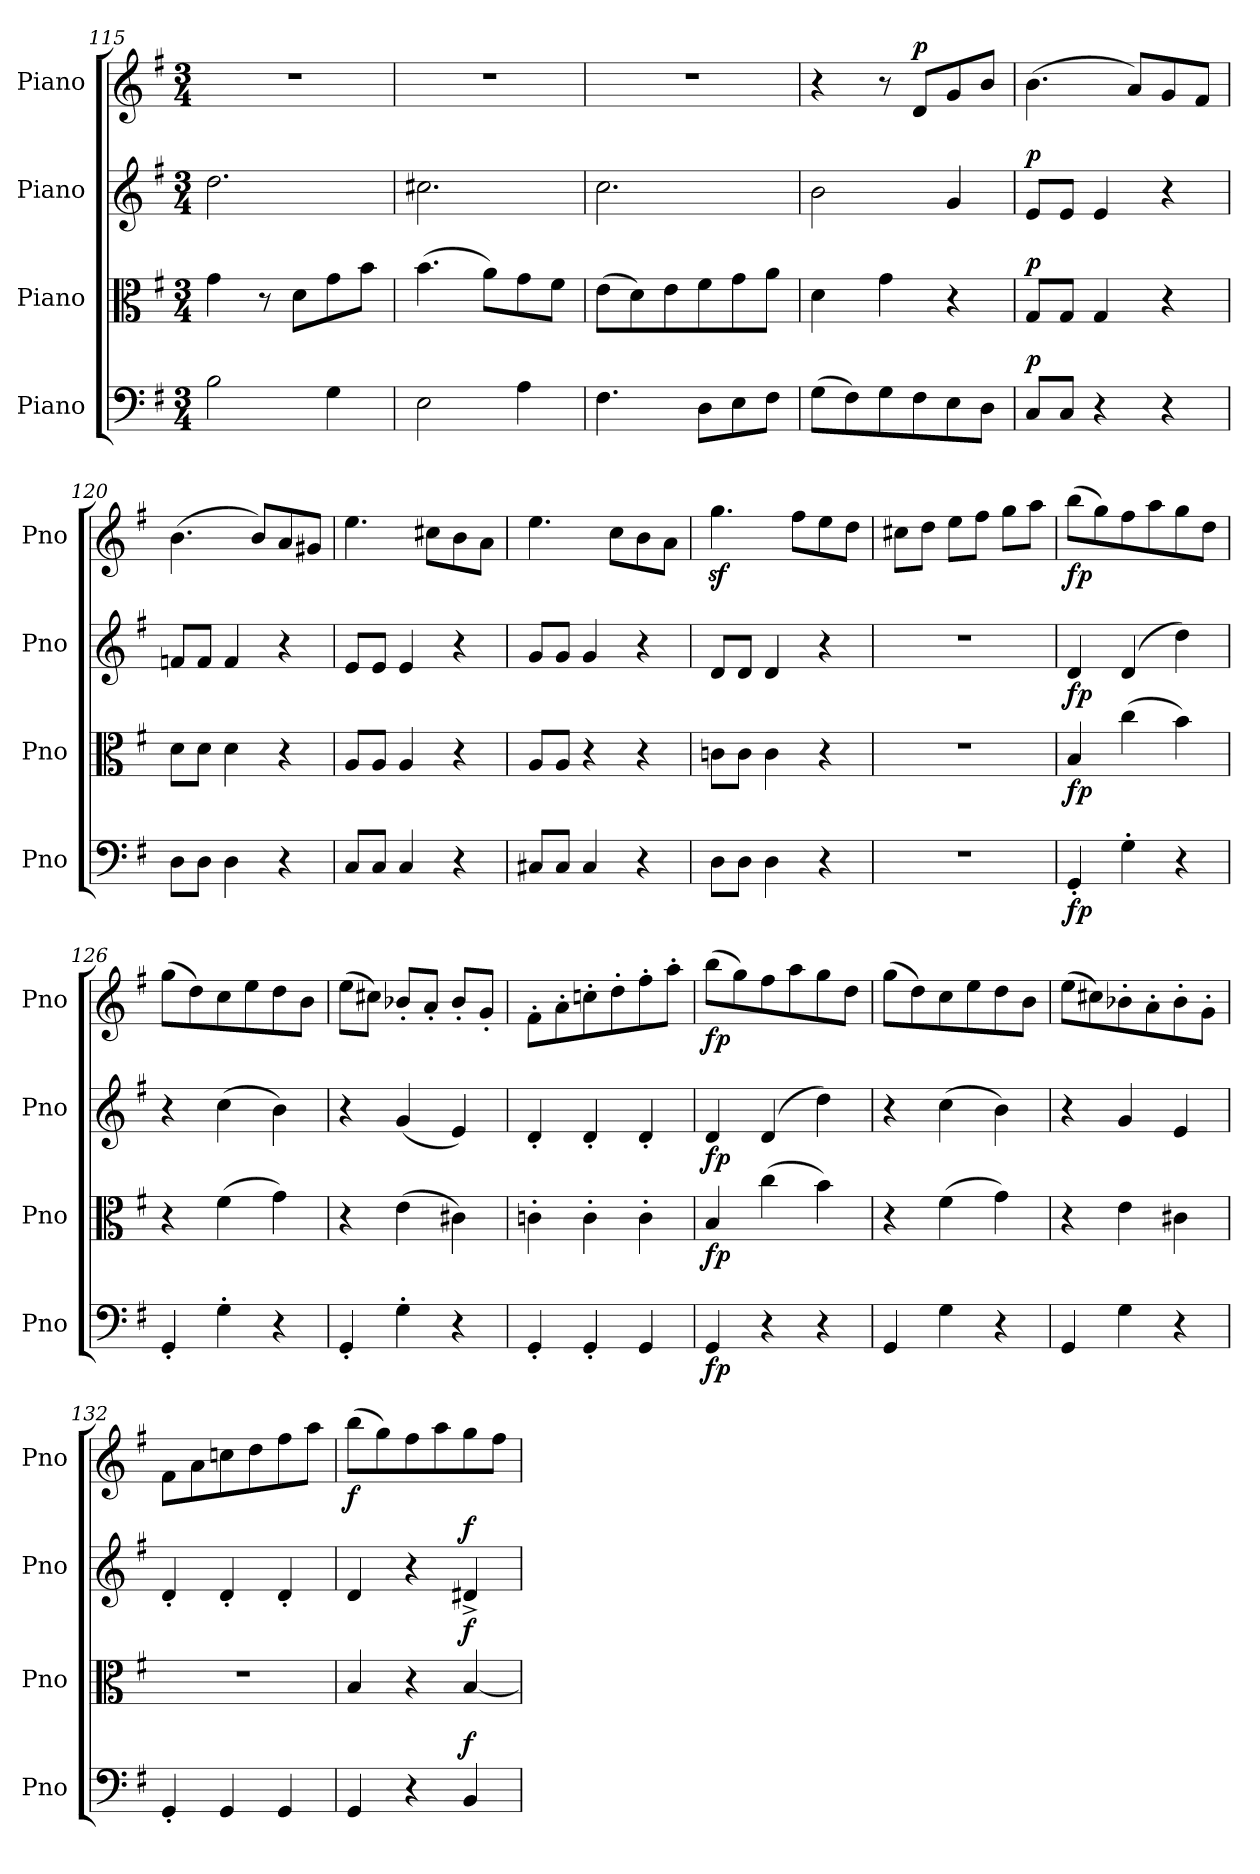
**kern	**dynam	**kern	**dynam	**kern	**dynam	**kern	**dynam
*part4	*part4	*part3	*part3	*part2	*part2	*part1	*part1
*staff4	*staff4	*staff3	*staff3	*staff2	*staff2	*staff1	*staff1
*I"Piano	*	*I"Piano	*	*I"Piano	*	*I"Piano	*
*I'Pno	*	*I'Pno	*	*I'Pno	*	*I'Pno	*
*clefF4	*	*clefC3	*	*clefG2	*	*clefG2	*
*k[f#]	*	*k[f#]	*	*k[f#]	*	*k[f#]	*
*M3/4	*	*M3/4	*	*M3/4	*	*M3/4	*
=115	=115	=115	=115	=115	=115	=115	=115
2B\	.	4g\	.	2.dd\	.	2.r	.
.	.	8r	.	.	.	.	.
.	.	8d\L	.	.	.	.	.
4G\	.	8g\	.	.	.	.	.
.	.	8b\J	.	.	.	.	.
=116	=116	=116	=116	=116	=116	=116	=116
2E\	.	(4.b\	.	2.cc#X\	.	2.r	.
.	.	8a\L)	.	.	.	.	.
4A\	.	8g\	.	.	.	.	.
.	.	8f#\J	.	.	.	.	.
=117	=117	=117	=117	=117	=117	=117	=117
4.F#\	.	(8e\L	.	2.cc\	.	2.r	.
.	.	8d\)	.	.	.	.	.
.	.	8e\	.	.	.	.	.
8D\L	.	8f#\	.	.	.	.	.
8E\	.	8g\	.	.	.	.	.
8F#\J	.	8a\J	.	.	.	.	.
=118	=118	=118	=118	=118	=118	=118	=118
(8G\L	.	4d\	.	2b\	.	4r	.
8F#\)	.	.	.	.	.	.	.
8G\	.	4g\	.	.	.	8r	.
!	!	!	!	!	!	!	!LO:DY:a
8F#\	.	.	.	.	.	8d/L	p
8E\	.	4r	.	4g/	.	8g/	.
8D\J	.	.	.	.	.	8b/J	.
=119	=119	=119	=119	=119	=119	=119	=119
!	!LO:DY:a	!	!LO:DY:a	!	!LO:DY:a	!	!
8C/L	p	8G/L	p	8e/L	p	(4.b\	.
8C/J	.	8G/J	.	8e/J	.	.	.
4r	.	4G/	.	4e/	.	.	.
.	.	.	.	.	.	8a/L)	.
4r	.	4r	.	4r	.	8g/	.
.	.	.	.	.	.	8f#/J	.
=120	=120	=120	=120	=120	=120	=120	=120
8D\L	.	8d\L	.	8fn/L	.	(4.b\	.
8D\J	.	8d\J	.	8f/J	.	.	.
4D\	.	4d\	.	4f/	.	.	.
.	.	.	.	.	.	8b/L)	.
4r	.	4r	.	4r	.	8a/	.
.	.	.	.	.	.	8g#X/J	.
=121	=121	=121	=121	=121	=121	=121	=121
8C/L	.	8A/L	.	8e/L	.	4.ee\	.
8C/J	.	8A/J	.	8e/J	.	.	.
4C/	.	4A/	.	4e/	.	.	.
.	.	.	.	.	.	8cc#X\L	.
4r	.	4r	.	4r	.	8b\	.
.	.	.	.	.	.	8a\J	.
=122	=122	=122	=122	=122	=122	=122	=122
8C#X/L	.	8A/L	.	8g/L	.	4.ee\	.
8C#/J	.	8A/J	.	8g/J	.	.	.
4C#/	.	4r	.	4g/	.	.	.
.	.	.	.	.	.	8cc\L	.
4r	.	4r	.	4r	.	8b\	.
.	.	.	.	.	.	8a\J	.
=123	=123	=123	=123	=123	=123	=123	=123
8D\L	.	8cn\L	.	8d/L	.	4.ggz>\	.
8D\J	.	8c\J	.	8d/J	.	.	.
4D\	.	4c\	.	4d/	.	.	.
.	.	.	.	.	.	8ff#\L	.
4r	.	4r	.	4r	.	8ee\	.
.	.	.	.	.	.	8dd\J	.
=124	=124	=124	=124	=124	=124	=124	=124
2.r	.	2.r	.	2.r	.	8cc#X\L	.
.	.	.	.	.	.	8dd\J	.
.	.	.	.	.	.	8ee\L	.
.	.	.	.	.	.	8ff#\J	.
.	.	.	.	.	.	8gg\L	.
.	.	.	.	.	.	8aa\J	.
=125	=125	=125	=125	=125	=125	=125	=125
!	!LO:DY:b	!	!LO:DY:b	!	!LO:DY:b	!	!LO:DY:b
4GG'/	fp	4B/	fp	4d/	fp	(8bb\L	fp
.	.	.	.	.	.	8gg\)	.
4G'\	.	(4cc\	.	(4d/	.	8ff#\	.
.	.	.	.	.	.	8aa\	.
4r	.	4b\)	.	4dd\)	.	8gg\	.
.	.	.	.	.	.	8dd\J	.
=126	=126	=126	=126	=126	=126	=126	=126
4GG'/	.	4r	.	4r	.	(8gg\L	.
.	.	.	.	.	.	8dd\)	.
4G'\	.	(4f#\	.	(4cc\	.	8cc\	.
.	.	.	.	.	.	8ee\	.
4r	.	4g\)	.	4b\)	.	8dd\	.
.	.	.	.	.	.	8b\J	.
=127	=127	=127	=127	=127	=127	=127	=127
4GG'/	.	4r	.	4r	.	(8ee\L	.
.	.	.	.	.	.	8cc#X\J)	.
4G'\	.	(4e\	.	(4g/	.	8b-X'/L	.
.	.	.	.	.	.	8a'/J	.
4r	.	4c#X\)	.	4e/)	.	8b-'/L	.
.	.	.	.	.	.	8g'/J	.
=128	=128	=128	=128	=128	=128	=128	=128
4GG'/	.	4cn'\	.	4d'/	.	8f#'\L	.
.	.	.	.	.	.	8a'\	.
4GG'/	.	4c'\	.	4d'/	.	8ccn'\	.
.	.	.	.	.	.	8dd'\	.
4GG/	.	4c'\	.	4d'/	.	8ff#'\	.
.	.	.	.	.	.	8aa'\J	.
=129	=129	=129	=129	=129	=129	=129	=129
!	!LO:DY:b	!	!LO:DY:b	!	!LO:DY:b	!	!LO:DY:b
4GG/	fp	4B/	fp	4d/	fp	(8bb\L	fp
.	.	.	.	.	.	8gg\)	.
4r	.	(4cc\	.	(4d/	.	8ff#\	.
.	.	.	.	.	.	8aa\	.
4r	.	4b\)	.	4dd\)	.	8gg\	.
.	.	.	.	.	.	8dd\J	.
=130	=130	=130	=130	=130	=130	=130	=130
4GG/	.	4r	.	4r	.	(8gg\L	.
.	.	.	.	.	.	8dd\)	.
4G\	.	(4f#\	.	(4cc\	.	8cc\	.
.	.	.	.	.	.	8ee\	.
4r	.	4g\)	.	4b\)	.	8dd\	.
.	.	.	.	.	.	8b\J	.
=131	=131	=131	=131	=131	=131	=131	=131
4GG/	.	4r	.	4r	.	(8ee\L	.
.	.	.	.	.	.	8cc#X\)	.
4G\	.	4e\	.	4g/	.	8b-X'\	.
.	.	.	.	.	.	8a'\	.
4r	.	4c#X\	.	4e/	.	8b-'\	.
.	.	.	.	.	.	8g'\J	.
=132	=132	=132	=132	=132	=132	=132	=132
4GG'/	.	2.r	.	4d'/	.	8f#\L	.
.	.	.	.	.	.	8a\	.
4GG/	.	.	.	4d'/	.	8ccn\	.
.	.	.	.	.	.	8dd\	.
4GG/	.	.	.	4d'/	.	8ff#\	.
.	.	.	.	.	.	8aa\J	.
=133	=133	=133	=133	=133	=133	=133	=133
!	!	!	!	!	!	!	!LO:DY:b
4GG/	.	4B/	.	4d/	.	(8bb\L	f
.	.	.	.	.	.	8gg\)	.
4r	.	4r	.	4r	.	8ff#\	.
.	.	.	.	.	.	8aa\	.
!	!LO:DY:a	!	!LO:DY:a	!	!LO:DY:a	!	!
4BB/	f	[4B/	f	4d#X^/	f	8gg\	.
.	.	.	.	.	.	8ff#\J	.
=	=	=	=	=	=	=	=
*-	*-	*-	*-	*-	*-	*-	*-
